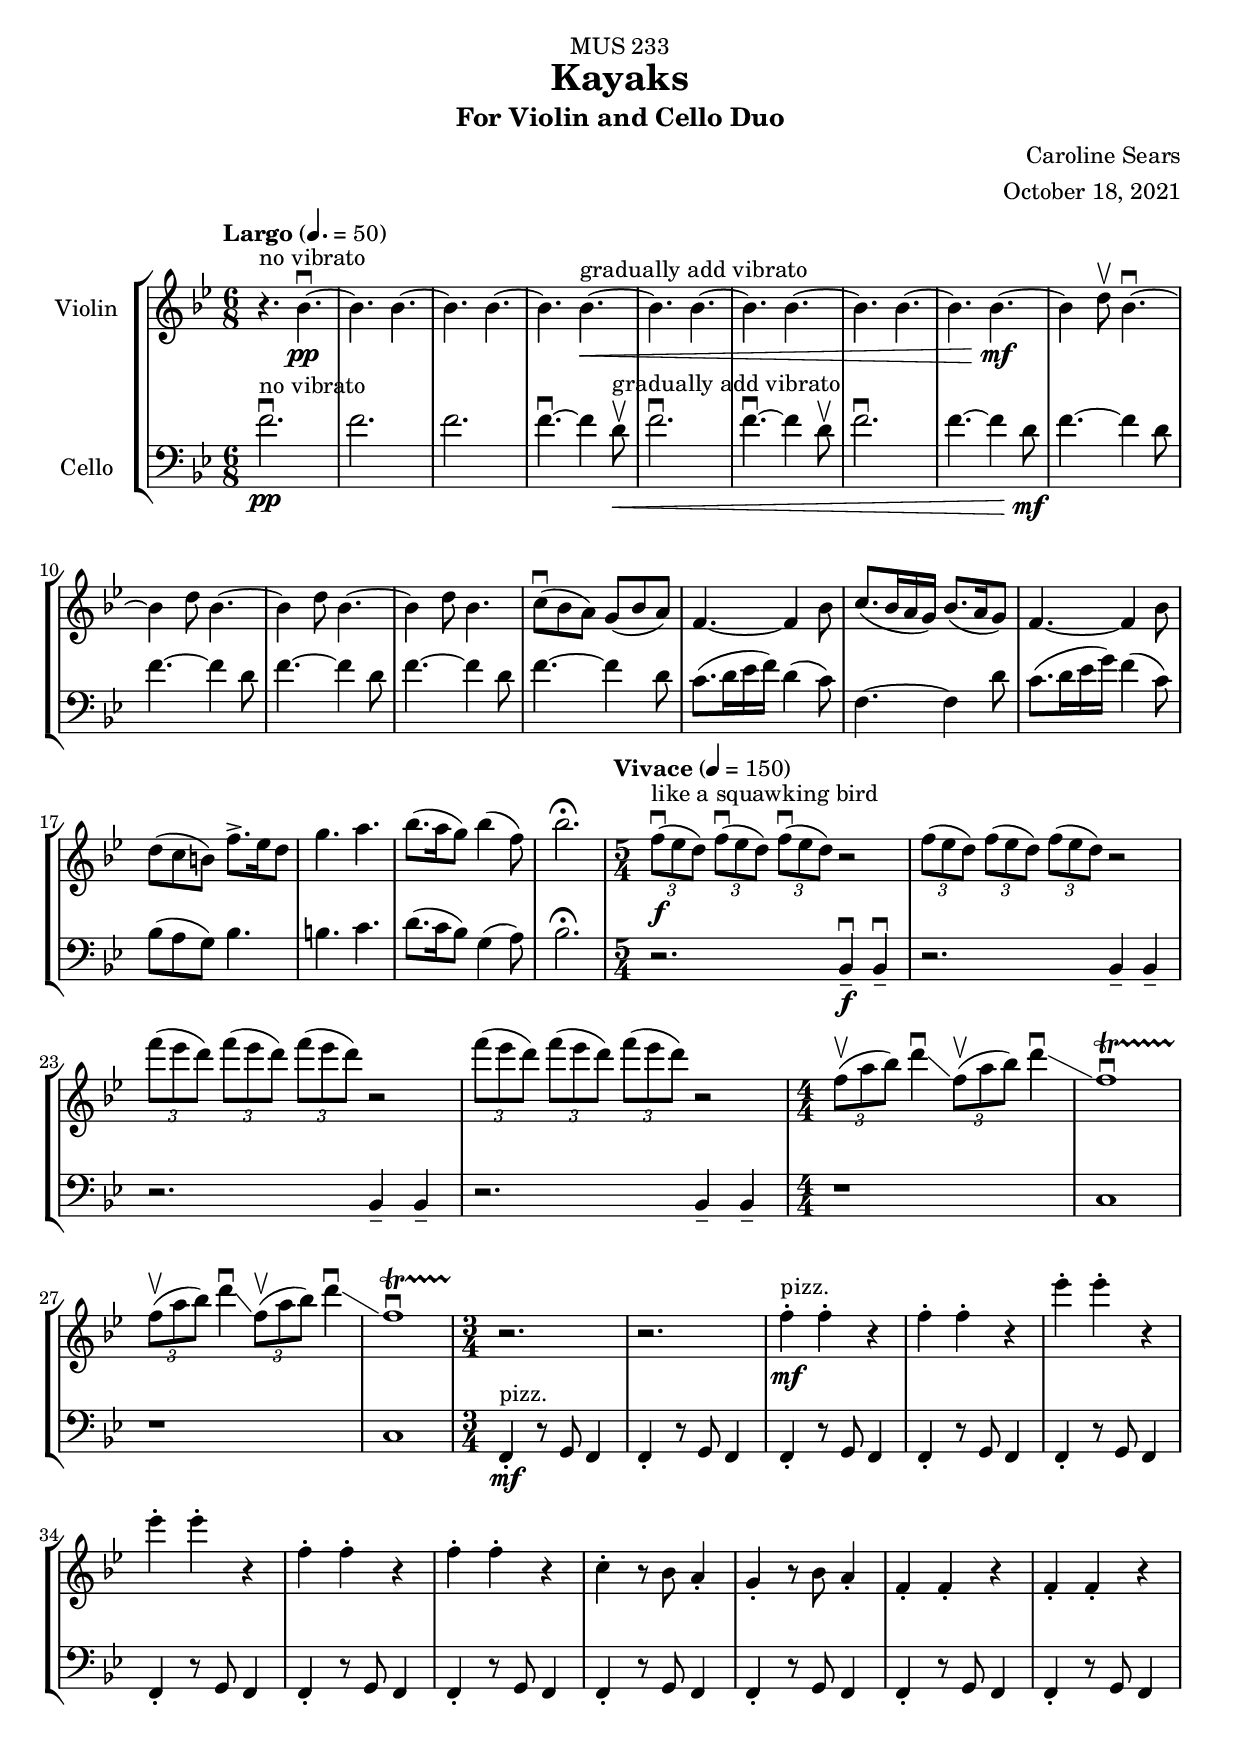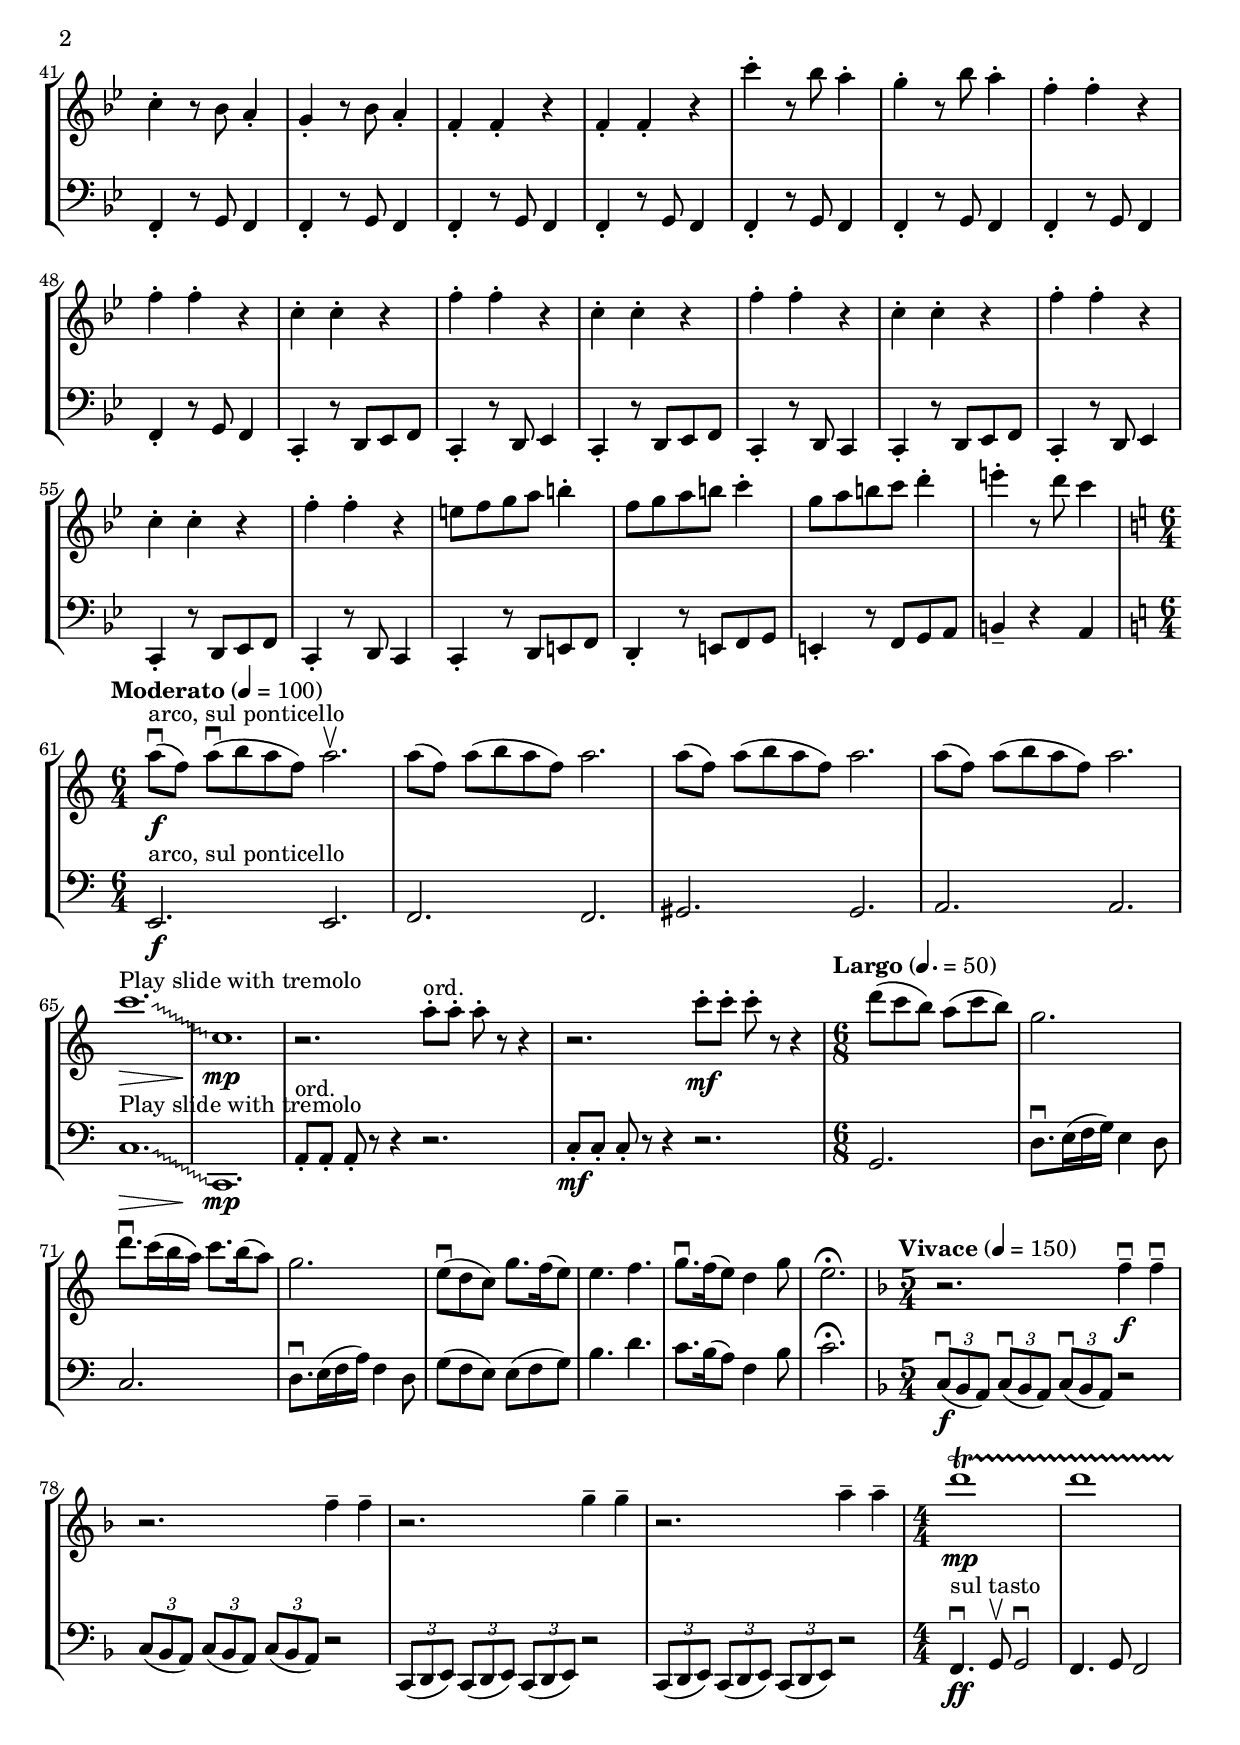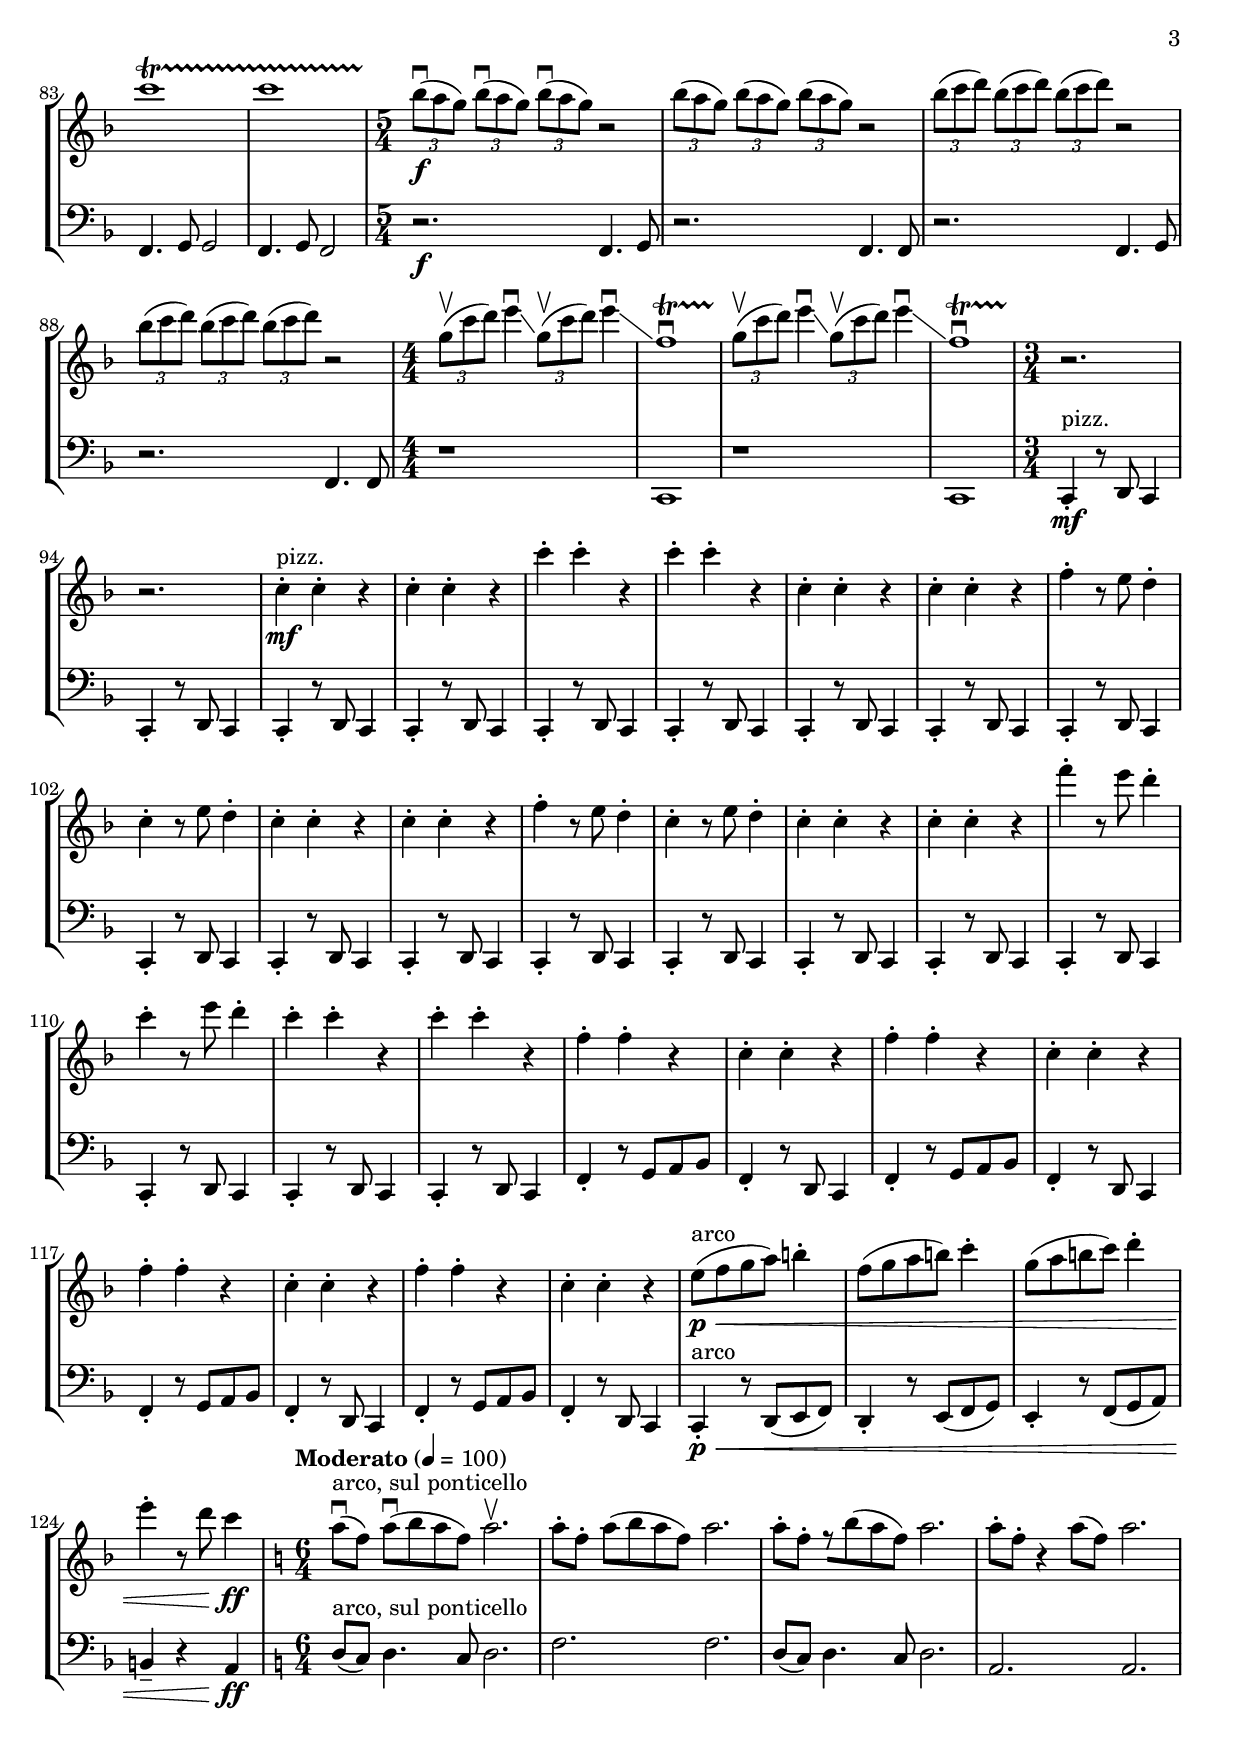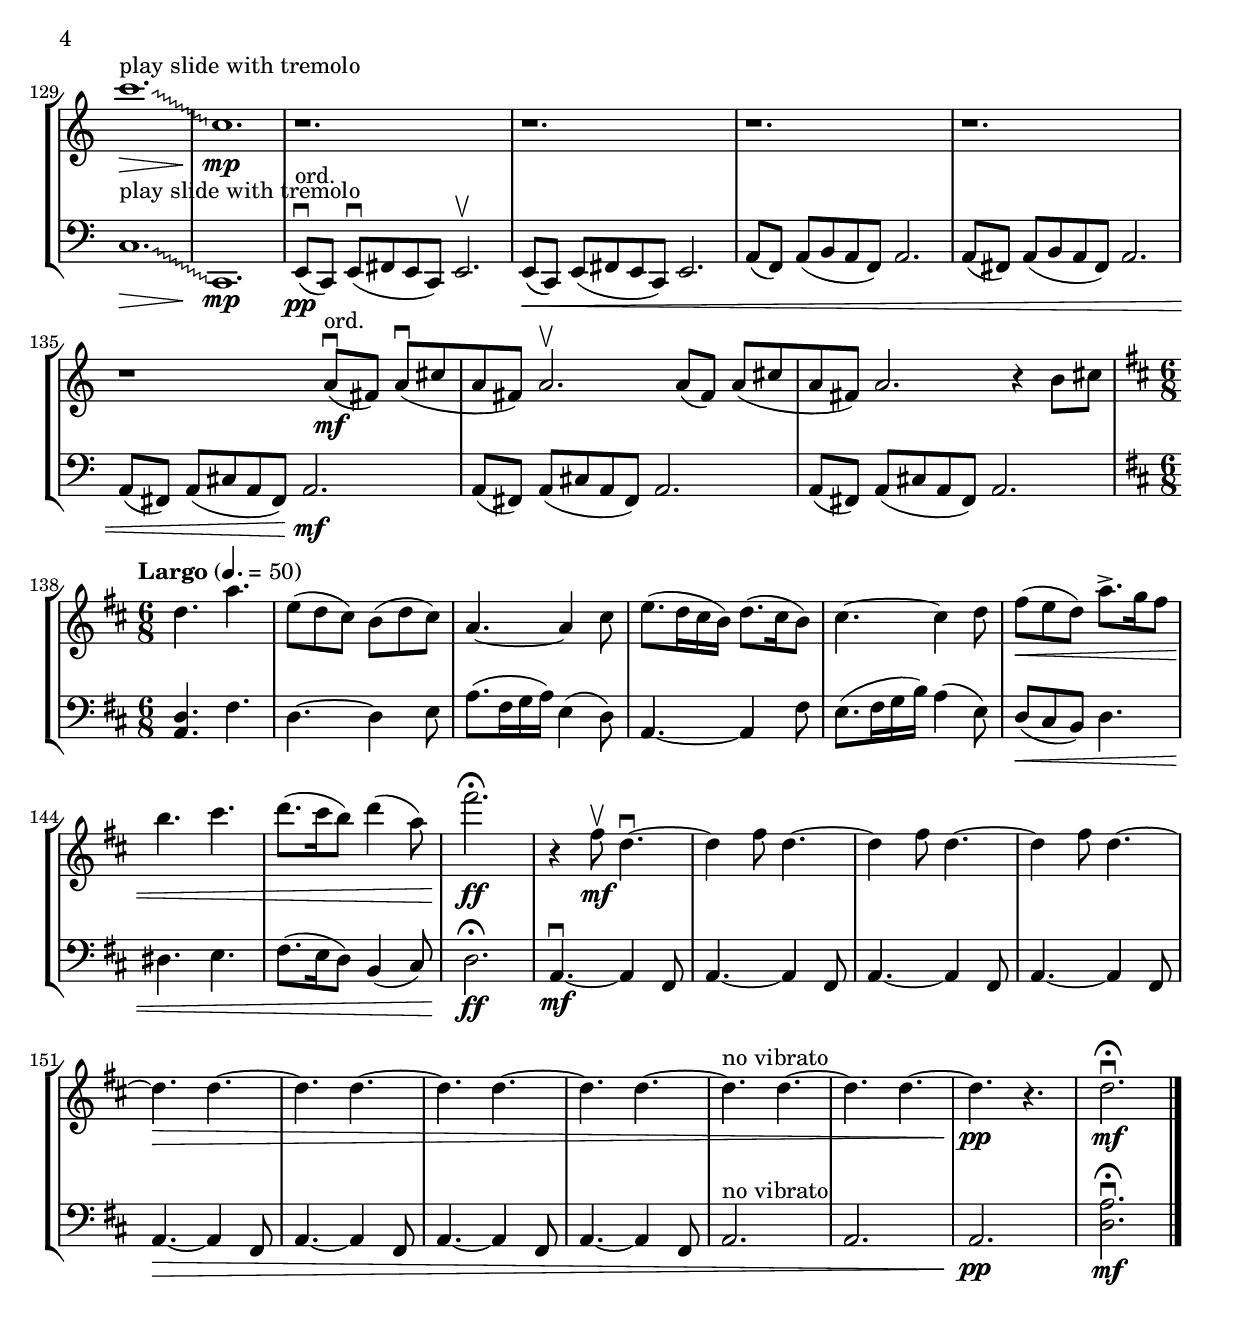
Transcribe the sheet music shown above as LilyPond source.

\header {
    title = "Kayaks"
    subtitle = "For Violin and Cello Duo"
    dedication = "MUS 233"
    composer = "Caroline Sears"
    arranger = "October 18, 2021"

      % The following fields are centered at the bottom
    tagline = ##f


} %make this composition feel like a journey
\score {
% violin code
  \new StaffGroup <<
    \new Staff \with { instrumentName = "Violin" }
      \relative c'' {
      \set Staff.midiInstrument = "violin"
      %A section
      \time 6/8
      \key bes \major
      \tempo "Largo" 4. = 50
      %bars1-8
       r4.^\markup "no vibrato" bes4.\downbow~\pp| bes4. bes4.~| bes4. bes~| bes bes~\<^\markup "gradually add vibrato"|
       bes4. bes4.~| bes4. bes~| bes4. bes4.~| bes bes~\!\mf |
       %bars 9-16
       bes4 d8\upbow bes4.\downbow~|bes4 d8 bes4.~|bes4 d8 bes4.~ |bes4 d8 bes4.|
       c8\downbow (bes a) g (bes a) | f4.~f4 bes8| c8. (bes16 a g) bes8. (a16 g8) | f4.~f4 bes8|
       %bars 17-20
       d8 (c b) f'8.\accent ees16 d8 | g4. a4. | bes8. (a16 g8) bes4 (f8) | bes2.\fermata
      %%%%%%%%%%%%%%%%%%%%%%%%%%%%%
      %B Section
      \tempo "Vivace" 4 = 150
      \time 5/4
      %bars 21-24
      \tuplet 3/2 {f8\downbow\f^\markup{"like a squawking bird"} (ees d)} \tuplet 3/2 {f\downbow (ees d)}  \tuplet 3/2 {f\downbow (ees d)} r2 |
      \tuplet 3/2 {f8 (ees d)} \tuplet 3/2 {f (ees d)}  \tuplet 3/2 {f (ees d)} r2 |
      \tuplet 3/2 {f'8 (ees d)} \tuplet 3/2 {f (ees d)}  \tuplet 3/2 {f (ees d)} r2 |
      \tuplet 3/2 {f8 (ees d)} \tuplet 3/2 {f (ees d)}  \tuplet 3/2 {f (ees d)} r2 |
      % bars 25-28
      \numericTimeSignature \time 4/4
      \tuplet 3/2 {f,8\upbow (a bes)} d4\downbow\glissando \tuplet 3/2 {f,8\upbow (a bes)} d4\downbow\glissando 
      f,1\downbow\startTrillSpan|
      \tuplet 3/2 {f8\stopTrillSpan\upbow (a bes)} d4\downbow\glissando \tuplet 3/2 {f,8\upbow (a bes)} d4\downbow\glissando 
      f,1\downbow\startTrillSpan|
      %%%%%%%%%%%%%%%%%%%%%%%%%%%%%%%%
        % C Section
      %bars 29-32
      \time 3/4
      r2.\stopTrillSpan | r | f4^"pizz."\staccato\mf f\staccato r |f4\staccato f\staccato r |
      %bars 33-36
      ees'\staccato ees\staccato r| ees\staccato ees\staccato r| f,4\staccato f\staccato r |f4\staccato f\staccato r |
      %bars 37-40
      c\staccato r8 bes a4\staccato | g\staccato r8 bes a4\staccato |f4\staccato f\staccato r |f4\staccato f\staccato r |
      %bars 41-44
      c'\staccato r8 bes a4\staccato | g\staccato r8 bes a4\staccato |f4\staccato f\staccato r |f4\staccato f\staccato r |
      %bars 45-48
      c''\staccato r8 bes a4\staccato | g\staccato r8 bes a4\staccato |f4\staccato f\staccato r |f4\staccato f\staccato r |
      %bars 49-52
      c4\staccato c\staccato r |f4\staccato f\staccato r |c4\staccato c\staccato r |f4\staccato f\staccato r |
      %bars 49-52
      c4\staccato c\staccato r |f4\staccato f\staccato r |c4\staccato c\staccato r |f4\staccato f\staccato r |
      %bars 57-60
      e8 f g a b4\staccato |f8 g a b c4\staccato |g8 a b c d4\staccato | e4\staccato r8 d c4 |
      %%%%%%%%%%%%%%%%%%%%%%%%%%%%%%%%%
      %D Section
      \time 6/4
      \key a \minor
      \tempo "Moderato" 4 = 100
      %bars 61- 64
      a8^"arco, sul ponticello"\downbow\f [(f)] a\downbow [(b a f)] a2.\upbow |a8 [(f)] a [(b a f)] a2. | 
      a8 [(f)] a [(b a f)] a2. |a8 [(f)] a [(b a f)] a2. |
      %bars 65-68
      \once \override Glissando.style = #'zigzag
       c1.\glissando^\markup "Play slide with tremolo"\> | c,\!\mp |
        r2. a'8\staccato^\markup "ord." [a\staccato] a\staccato r8 r4 |
        r2. c8\staccato\mf [c\staccato] c\staccato r8 r4 |
      %bars 69-72
      \time 6/8
       \tempo "Largo" 4. = 50
      d8 (c b) a (c b)| g2.| d'8.\downbow c16 (b a) c8. b16 (a8)| g2. | e8\downbow (d c) g'8. f16 (e8)| e4. f |g8.\downbow f16 (e8) d4 g8 |e2.\fermata |
     %%%%%%%%%%%%%%%%%%%%%%%%%%%%%%%%%%%%%
      %B' Section 
      %bars 73-76
       \key f \major
       \time 5/4
       \tempo "Vivace" 4 =150
      r2. f4\tenuto\downbow\f f4\downbow\tenuto |r2. f4\tenuto f4\tenuto |
      r2. g4\tenuto g4\tenuto |r2. a4\tenuto a4\tenuto |
      %bars 77-80
      \time 4/4
      d1\startTrillSpan\mp | d1 | c1 | c1 |
      %bars 81-84
      \time 5/4
      \tuplet 3/2 {bes8\stopTrillSpan\downbow\f(a g)} \tuplet 3/2 {bes\downbow (a g)}  \tuplet 3/2 {bes\downbow (a g)} r2 |
      \tuplet 3/2 {bes8(a g)} \tuplet 3/2 {bes8(a g)}  \tuplet 3/2 {bes8(a g)} r2 |
      \tuplet 3/2 {bes8(c d)} \tuplet 3/2 {bes8(c d)}  \tuplet 3/2 {bes8(c d)} r2 |
      \tuplet 3/2 {bes8(c d)} \tuplet 3/2 {bes8(c d)}  \tuplet 3/2 {bes8(c d)} r2 |
      %bars 85-88
      \time 4/4
      \tuplet 3/2 {g,8\upbow (c d)} e4\downbow\glissando \tuplet 3/2 {g,8\upbow (c d)} e4\downbow\glissando 
      f,1\downbow\startTrillSpan|
      \tuplet 3/2 {g8\stopTrillSpan\upbow (c d)} e4\downbow\glissando \tuplet 3/2 {g,8\upbow (c d)} e4\downbow\glissando 
      f,1\downbow\startTrillSpan|
      %%%%%%%%%%%%%%%%%%%%%%%%
      %C' Section
      \time 3/4
      %Bars 89-92
      r2.\stopTrillSpan | r | c4^"pizz."\staccato\mf c\staccato r |c4\staccato c\staccato r |
      %bars 93-96
      c'\staccato c\staccato r| c\staccato c\staccato r| c,4\staccato c\staccato r |c4\staccato c\staccato r |
      %bars 97-100
      f\staccato r8 e d4\staccato | c\staccato r8 e d4\staccato |c4\staccato c\staccato r |c4\staccato c\staccato r |
      %bars 101-104
      f\staccato r8 e d4\staccato | c\staccato r8 e d4\staccato |c4\staccato c\staccato r |c4\staccato c\staccato r |
      %bars 105-108
      f'\staccato r8 e d4\staccato | c\staccato r8 e d4\staccato |c4\staccato c\staccato r |c4\staccato c\staccato r |
      %bars 109-112
      f,4\staccato f\staccato r |c4\staccato c\staccato r |f4\staccato f\staccato r |c4\staccato c\staccato r |
      %bars 113-116
      f4\staccato f\staccato r |c4\staccato c\staccato r |f4\staccato f\staccato r |c4\staccato c\staccato r |
      %bars 117-120
      e8^"arco"\p\< (f g a) b4\staccato |f8 (g a b) c4\staccato |g8 (a b c) d4\staccato | e4\staccato r8 d c4\!\ff |
      %%%%%%%%%%%%%%%%%%%%%%%%%%
      %D' Section (climax)
      \time 6/4
      \key a \minor
      \tempo "Moderato" 4 = 100
      %bars 121-124
      a8^"arco, sul ponticello"\downbow [(f)] a\downbow [(b a f)] a2.\upbow |
      a8\staccato [f\staccato] a [(b a f)] a2. | 
      a8\staccato [f\staccato] r [b (a f)] a2. |
      a8\staccato [f\staccato] r4  a8 (f) a2. |
      %bars 125-128
      \once \override Glissando.style = #'zigzag
       c1.\glissando^\markup "play slide with tremolo"\> | c,\!\mp | 
      %bars 129-132
      r1. |r |r |r |
      %bars 132-135
      r1 a8^"ord."\mf\downbow ([fis]) a\downbow [(cis |
      a fis)] a2.\upbow a8 ([fis]) a [(cis |
       a fis)] a2. r4 b8 cis |
       \key d \major
       \time 6/8
       \tempo "Largo" 4. = 50
       d4. a' |
       %bars 136-139
       e8 (d cis) b (d cis) |a4.~a4 cis8 | e8. (d16 cis b) d8. (cis16 b8) | cis4.~cis4 d8 |
       %bars 140-143
       fis8\< (e d) a'8.\accent g16 fis8 | b4. cis4. | d8. (cis16 b8) d4 (a8) | fis'2.\!\ff\fermata
      %%%%%%%%%%%%%%%%%
      %Outro
      %bars 144-147
      r4 fis,8\upbow\mf d4.\downbow~|d4 fis8 d4.~ |d4 fis8 d4.~ |d4 fis8 d4.~ |
      %bars 148-151
      d4.\> d4.~| d4. d~|d4. d4.~| d4. d~|
      %bars 152-155
      d4.^\markup "no vibrato" d4.~| d4. d~|d4.\!\pp r4.|d2.\mf\fermata\downbow \bar "|."
      }
    


%cello code
    \new Staff \with { instrumentName = "Cello" }
      \relative c' { 
      \set Staff.midiInstrument = "cello"
      \clef "bass"
      %A section
      \time 6/8
      \key bes \major
      \tempo "Largo" 4. = 50
      %bars 1-8
      f2.\downbow\pp^\markup "no vibrato" |f |f |f4.\downbow~f4 d8\upbow\<^\markup "gradually add vibrato" |
      f2.\downbow|f4.\downbow~f4 d8\upbow |f2.\downbow|f4.~f4 d8\!\mf |
      %bars 9-16
      f4.~f4 d8 |f4.~f4 d8 |f4.~f4 d8 |f4.~f4 d8 |
      f4.~f4 d8 | c8. (d16 ees16 f) d4 (c8) |f,4.~f4 d'8 |c8. (d16 ees16 g) f4 (c8) |
      %bars 17-20
      bes8 (a g) bes4. | b4. c4. | d8. (c16 bes8) g4 (a8) |bes2.\fermata|
      %%%%%%%%%%%%%%%%%%%%%%%%%%%%%%%%%%
      %B section
      \tempo "Vivace" 4 = 150
      \time 5/4
      %bars 21-24
      r2. bes,4 \tenuto\downbow\f bes4\downbow\tenuto |r2. bes4\tenuto bes4\tenuto |
      r2. bes4\tenuto bes4\tenuto |r2. bes4\tenuto bes4\tenuto |
      %bars 25-28
      \numericTimeSignature \time 4/4
      r1|c1|r1|c1
      %%%%%%%%%%%%%%%%%%%%%%%%%%%%%%%%%%%
      %C Section
      \time 3/4
      %bars 29-32
      f,4\staccato^"pizz."\mf r8 g f4 |f4\staccato r8 g f4 |f4\staccato r8 g f4 |f4\staccato r8 g f4 |
      %bars 33-36
      f4\staccato r8 g f4 |f4\staccato r8 g f4 |f4\staccato r8 g f4 |f4\staccato r8 g f4 |
      %bars 37-40
      f4\staccato r8 g f4 |f4\staccato r8 g f4 |f4\staccato r8 g f4 |f4\staccato r8 g f4 |
      %bars 41-44
      f4\staccato r8 g f4 |f4\staccato r8 g f4 |f4\staccato r8 g f4 |f4\staccato r8 g f4 |
      %bars 45-48
      f4\staccato r8 g f4 |f4\staccato r8 g f4 |f4\staccato r8 g f4 |f4\staccato r8 g f4 |
      %bars 49-52
      c4\staccato r8 d8 ees f|c4\staccato r8 d ees4 | c4\staccato r8 d8 ees f|c4\staccato r8 d c4 |
      %bars 53-56
      c4\staccato r8 d8 ees f|c4\staccato r8 d ees4 | c4\staccato r8 d8 ees f|c4\staccato r8 d c4 |   
      %bars 57-60
       c4\staccato r8 d8 e f| d4\staccato r8 e f g|  e4\staccato r8 f8 g a | b4\tenuto r4 a |
      %%%%%%%%%%%%%%%%%%%%%%%%%%%%%%%%%%
      %D Section (tense)
      \time 6/4
      \key a \minor
      \tempo "Moderato" 4 = 100
      %bars 61-64
      e2.^"arco, sul ponticello"\f e2. | f2. f2. | gis2. gis2. | a a |
      %bars 65-68
      \override Glissando.style = #'zigzag
      c1.\glissando^\markup "Play slide with tremolo"\> | c,\!\mp |
       a'8\staccato^\markup "ord." [a8\staccato] a8\staccato r8 r4 r2. |
       c8\staccato\mf [c8\staccato] c8\staccato r8 r4 r2. |
       %bars 69-72
      \time 6/8
      \tempo "Largo"4. = 50
       g2. | d'8.\downbow e16 (f g) e4 d8 | c2. | d8.\downbow e16 (f a) f4 d8 | g8 (f e) e (f g)| b4. d | c8. b16 (a8) f4 b8 |c2.\fermata |
       %%%%%%%%%%%%%%%%%%%%
       %B' Section 
       %bars 73-76
       \key f \major
       \time 5/4
       \tempo "Vivace" 4 =150
       \tuplet 3/2 {c,8\downbow\f (bes a)} \tuplet 3/2 {c\downbow (bes a)}  \tuplet 3/2 {c\downbow (bes a)} r2 |
       \tuplet 3/2 {c8(bes a)} \tuplet 3/2 {c (bes a)}  \tuplet 3/2 {c (bes a)} r2 |
       \tuplet 3/2 {c,8 (d e)} \tuplet 3/2 {c (d e)}  \tuplet 3/2 {c (d e)} r2 |
       \tuplet 3/2 {c8 (d e)} \tuplet 3/2 {c (d e)}  \tuplet 3/2 {c(d e)} r2 |
      %bars 77-80
      \time 4/4
       f4.^\markup"sul tasto" \downbow\ff g8\upbow g2\downbow | f4. g8 f2 | f4. g8 g2 | f4. g8 f2 |
       %bars 81-84
      \time 5/4
      r2.\f f4. g8 | r2. f4. f8 |r2. f4. g8 |r2. f4. f8 |
      %bars 85-88
      \time 4/4
      r1|c1|r1|c1
      %%%%%%%%%%%%%%%%%%%%%%%%
      %C' Section
      \time 3/4
      %Bars 89-92
      c4\staccato^"pizz."\mf r8 d c4 |c4\staccato r8 d c4 |c4\staccato r8 d c4 |c4\staccato r8 d c4 |
      %bars 93-96
      c4\staccato r8 d c4 |c4\staccato r8 d c4 |c4\staccato r8 d c4 |c4\staccato r8 d c4 |
      %bars 97-100
      c4\staccato r8 d c4 |c4\staccato r8 d c4 |c4\staccato r8 d c4 |c4\staccato r8 d c4 |
      %bars 101-104
      c4\staccato r8 d c4 |c4\staccato r8 d c4 |c4\staccato r8 d c4 |c4\staccato r8 d c4 |
      %bars 105-108
      c4\staccato r8 d c4 |c4\staccato r8 d c4 |c4\staccato r8 d c4 |c4\staccato r8 d c4 |
      %bars 109-112
      f4\staccato r8 g8 a bes|f4\staccato r8 d c4 | f4\staccato r8 g8 a bes|f4\staccato r8 d c4 |
      %bars 113-116
      f4\staccato r8 g8 a bes|f4\staccato r8 d c4 | f4\staccato r8 g8 a bes|f4\staccato r8 d c4 |  
      %bars 117-120
       c4\staccato^"arco"\p\< r8 d8 (e f)| d4\staccato r8 e (f g)|  e4\staccato r8 f8 (g a) | b4\tenuto r4 a\!\ff
       %%%%%%%%%%%%%%%%%%%%%%%%
      %D' Section (climax)
      \time 6/4
      \key a \minor
      \tempo "Moderato" 4 = 100
      %bars 121-124
      d8^"arco, sul ponticello" (c) d4. c8 d2. | f2. f2. |d8(c) d4. c8 d2. | a a |
      %bars 125-128
      c1.\glissando^\markup "play slide with tremolo"\> | c,\!\mp | 
      %bars 129-131
      e8^"ord."\downbow\pp [(c)] e\downbow [(fis e c)] e2.\upbow |
      e8\< [(c)] e[(fis e c)] e2. |
      a8 [(f)] a [(b a f)] a2. | 
      a8 [(fis)] a [(b a fis)] a2. | 
      %bars 132-135
      a8 [(fis)] a [(cis a fis)] a2.\!\mf | 
      a8 [(fis)] a [(cis a fis)] a2. | 
      a8 [(fis)] a [(cis a fis)] a2. | 
      \key d \major
      \time 6/8
      \tempo "Largo" 4. = 50
      <d a>4. fis |
      %bars 136-139
      d4.~d4 e8 | a8. (fis16 g16 a) e4 (d8) |a4.~a4 fis'8 |e8. (fis16 g16 b) a4 (e8) |
      %bars 140-143
      d8\< (cis b) d4. | dis4. e4. | fis8. (e16 d8) b4 (cis8) |d2.\!\ff\fermata|
      %%%%%%%%%%%%%%%%%
      %Outro
      %bars 144-147
      a4.\downbow\mf~a4 fis8 | a4.~a4 fis8 |a4.~a4 fis8 |a4.~a4 fis8 |
      %bars 148-151
      |a4.\>~a4 fis8| a4.~a4 fis8| a4.~a4 fis8| a4.~a4 fis8 |
      %bars 152-155
      a2.^\markup "no vibrato" |a |a\!\pp |<d a'>\mf\downbow\fermata \bar "|."
      }
  >>
  \layout { }
  \midi { }
}
